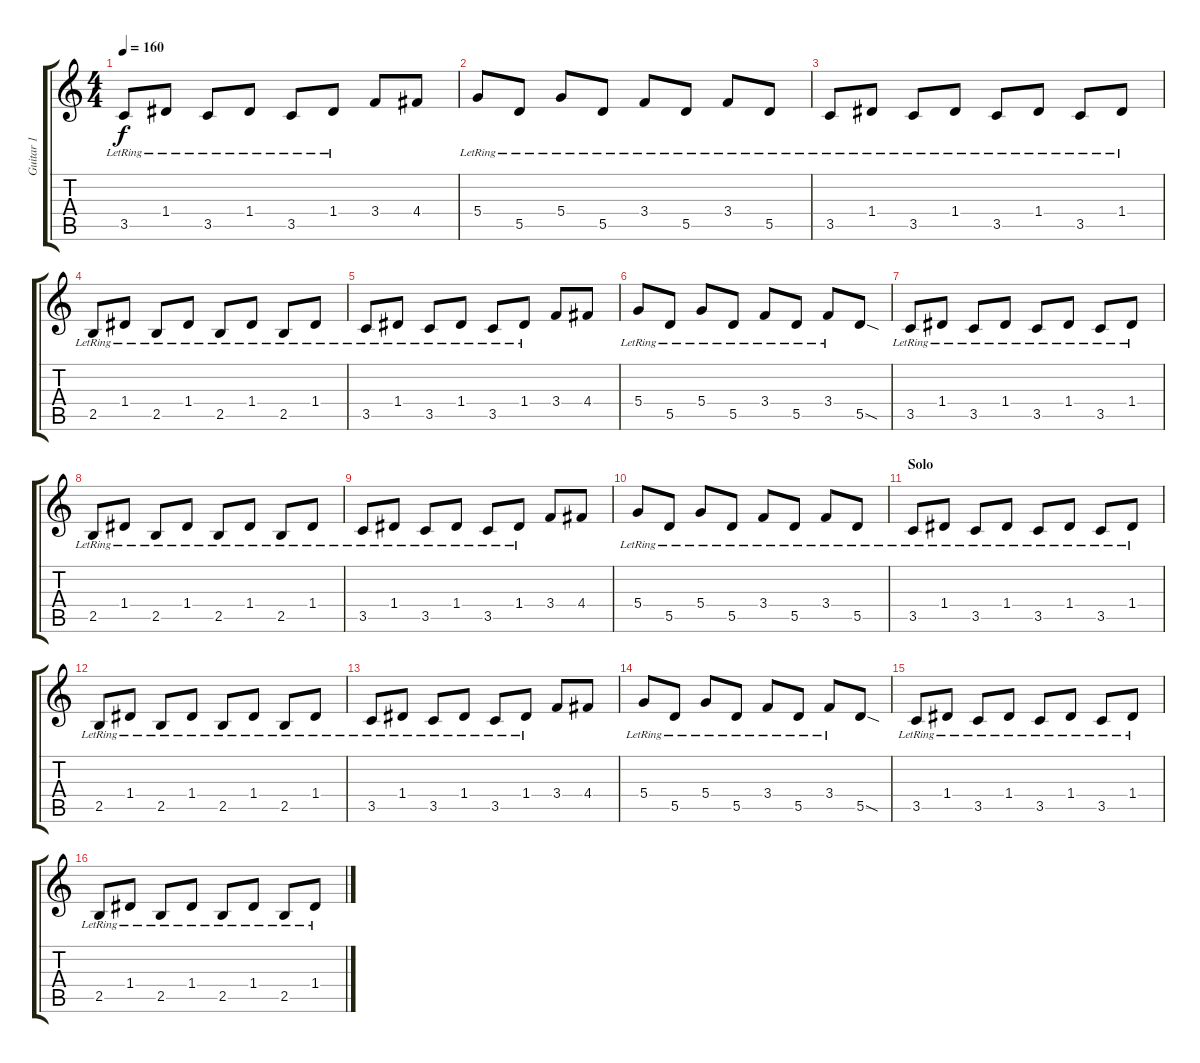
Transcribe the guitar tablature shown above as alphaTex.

\track ("Guitar 1" "Guitar 1") {instrument distortionguitar}
\staff {score tabs}
\tuning (E4 B3 G3 D3 A2 E2) {hide}
\ts (4 4)
\tempo 160
\clef g2
\ks c
3.5{lr}.8{dy f} 1.4{lr}.8 3.5{lr}.8 1.4{lr}.8 3.5{lr}.8 1.4{lr}.8 3.4.8 4.4.8 |
5.4{lr}.8 5.5{lr}.8 5.4{lr}.8 5.5{lr}.8 3.4{lr}.8 5.5{lr}.8 3.4{lr}.8 5.5{lr}.8 |
3.5{lr}.8 1.4{lr}.8 3.5{lr}.8 1.4{lr}.8 3.5{lr}.8 1.4{lr}.8 3.5{lr}.8 1.4{lr}.8 |
2.5{lr}.8 1.4{lr}.8 2.5{lr}.8 1.4{lr}.8 2.5{lr}.8 1.4{lr}.8 2.5{lr}.8 1.4{lr}.8 |
3.5{lr}.8 1.4{lr}.8 3.5{lr}.8 1.4{lr}.8 3.5{lr}.8 1.4{lr}.8 3.4.8 4.4.8 |
5.4{lr}.8 5.5{lr}.8 5.4{lr}.8 5.5{lr}.8 3.4{lr}.8 5.5{lr}.8 3.4{lr}.8 5.5{sod}.8 |
3.5{lr}.8 1.4{lr}.8 3.5{lr}.8 1.4{lr}.8 3.5{lr}.8 1.4{lr}.8 3.5{lr}.8 1.4{lr}.8 |
2.5{lr}.8 1.4{lr}.8 2.5{lr}.8 1.4{lr}.8 2.5{lr}.8 1.4{lr}.8 2.5{lr}.8 1.4{lr}.8 |
3.5{lr}.8 1.4{lr}.8 3.5{lr}.8 1.4{lr}.8 3.5{lr}.8 1.4{lr}.8 3.4.8 4.4.8 |
5.4{lr}.8 5.5{lr}.8 5.4{lr}.8 5.5{lr}.8 3.4{lr}.8 5.5{lr}.8 3.4{lr}.8 5.5{lr}.8 |
\section ("" "Solo")
3.5{lr}.8{volume 13} 1.4{lr}.8 3.5{lr}.8 1.4{lr}.8 3.5{lr}.8 1.4{lr}.8 3.5{lr}.8 1.4{lr}.8 |
2.5{lr}.8 1.4{lr}.8 2.5{lr}.8 1.4{lr}.8 2.5{lr}.8 1.4{lr}.8 2.5{lr}.8 1.4{lr}.8 |
3.5{lr}.8 1.4{lr}.8 3.5{lr}.8 1.4{lr}.8 3.5{lr}.8 1.4{lr}.8 3.4.8 4.4.8 |
5.4{lr}.8 5.5{lr}.8 5.4{lr}.8 5.5{lr}.8 3.4{lr}.8 5.5{lr}.8 3.4{lr}.8 5.5{sod}.8 |
3.5{lr}.8 1.4{lr}.8 3.5{lr}.8 1.4{lr}.8 3.5{lr}.8 1.4{lr}.8 3.5{lr}.8 1.4{lr}.8 |
2.5{lr}.8 1.4{lr}.8 2.5{lr}.8 1.4{lr}.8 2.5{lr}.8 1.4{lr}.8 2.5{lr}.8 1.4{lr}.8
